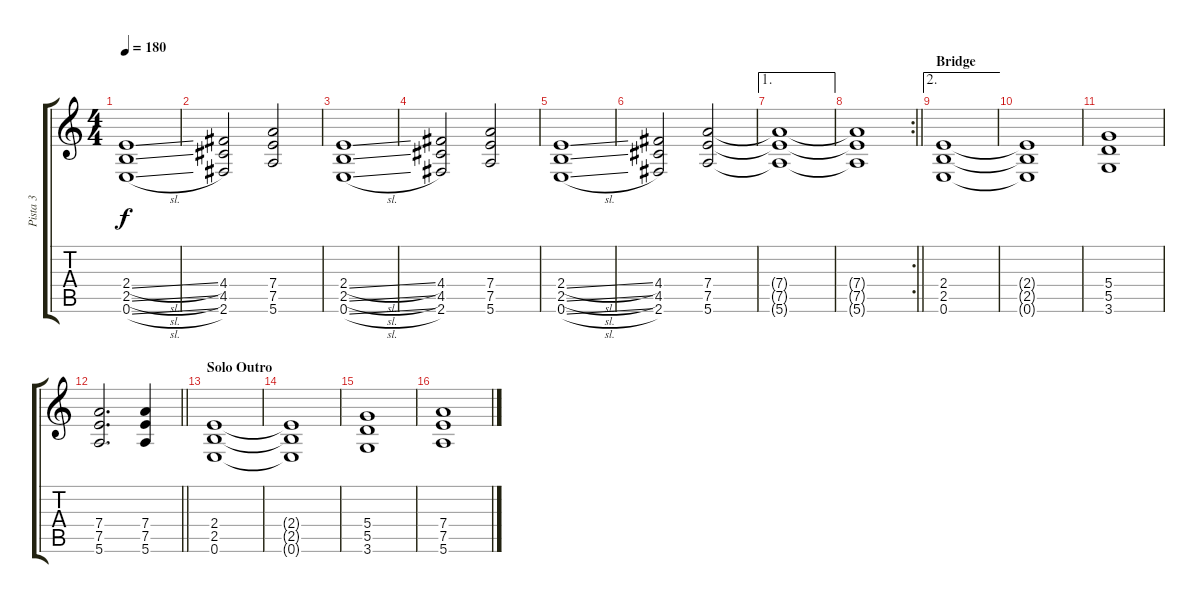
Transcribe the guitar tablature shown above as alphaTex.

\track ("Pista 3" "Pista 3") {instrument distortionguitar}
\staff {score tabs}
\tuning (E4 B3 G3 D3 A2 E2) {hide}
\ts (4 4)
\tempo 180
\clef g2
\ks c
(2.4{sl} 2.5{sl} 0.6{sl}).1{dy f} |
(4.4 4.5 2.6).2 (7.4 7.5 5.6).2 |
(2.4{sl} 2.5{sl} 0.6{sl}).1 |
(4.4 4.5 2.6).2 (7.4 7.5 5.6).2 |
(2.4{sl} 2.5{sl} 0.6{sl}).1 |
(4.4 4.5 2.6).2 (7.4 7.5 5.6).2{volume 0} |
\ae 1
(7.4{t} 7.5{t} 5.6{t}).1 |
\rc 2
\barLineRight lightlight
(7.4{t} 7.5{t} 5.6{t}).1 |
\ae 2
\section ("" "Bridge")
(2.4 2.5 0.6).1{volume 7} |
(2.4{t} 2.5{t} 0.6{t}).1 |
(5.4 5.5 3.6).1 |
\barLineRight lightlight
(7.4 7.5 5.6).2{d} (7.4 7.5 5.6).4 |
\section ("" "Solo Outro")
(2.4 2.5 0.6).1 |
(2.4{t} 2.5{t} 0.6{t}).1 |
(5.4 5.5 3.6).1 |
(7.4 7.5 5.6).1
